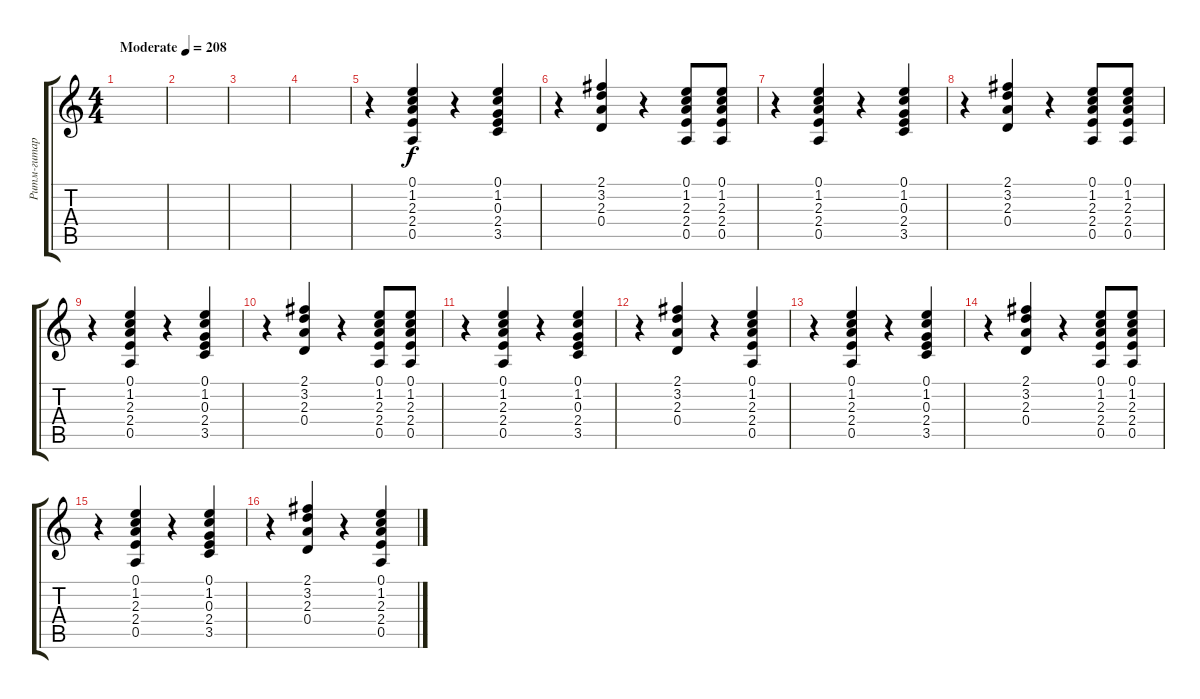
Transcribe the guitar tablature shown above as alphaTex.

\track ("Ритм-гитара(Бутусов)" "Ритм-гитар") {instrument electricguitarclean}
\staff {score tabs}
\tuning (E4 B3 G3 D3 A2 E2) {hide}
\ts (4 4)
\tempo (208 "Moderate")
\clef g2
\ks c
|
|
|
|
r.4 (0.1 1.2 2.3 2.4 0.5).4 r.4 (0.1 1.2 0.3 2.4 3.5).4 |
r.4 (2.1 3.2 2.3 0.4).4 r.4 (0.1 1.2 2.3 2.4 0.5).8 (0.1 1.2 2.3 2.4 0.5).8 |
r.4 (0.1 1.2 2.3 2.4 0.5).4 r.4 (0.1 1.2 0.3 2.4 3.5).4 |
r.4 (2.1 3.2 2.3 0.4).4 r.4 (0.1 1.2 2.3 2.4 0.5).8 (0.1 1.2 2.3 2.4 0.5).8 |
r.4 (0.1 1.2 2.3 2.4 0.5).4 r.4 (0.1 1.2 0.3 2.4 3.5).4 |
r.4 (2.1 3.2 2.3 0.4).4 r.4 (0.1 1.2 2.3 2.4 0.5).8 (0.1 1.2 2.3 2.4 0.5).8 |
r.4 (0.1 1.2 2.3 2.4 0.5).4 r.4 (0.1 1.2 0.3 2.4 3.5).4 |
r.4 (2.1 3.2 2.3 0.4).4 r.4 (0.1 1.2 2.3 2.4 0.5).4 |
r.4 (0.1 1.2 2.3 2.4 0.5).4 r.4 (0.1 1.2 0.3 2.4 3.5).4 |
r.4 (2.1 3.2 2.3 0.4).4 r.4 (0.1 1.2 2.3 2.4 0.5).8 (0.1 1.2 2.3 2.4 0.5).8 |
r.4 (0.1 1.2 2.3 2.4 0.5).4 r.4 (0.1 1.2 0.3 2.4 3.5).4 |
r.4 (2.1 3.2 2.3 0.4).4 r.4 (0.1 1.2 2.3 2.4 0.5).4
